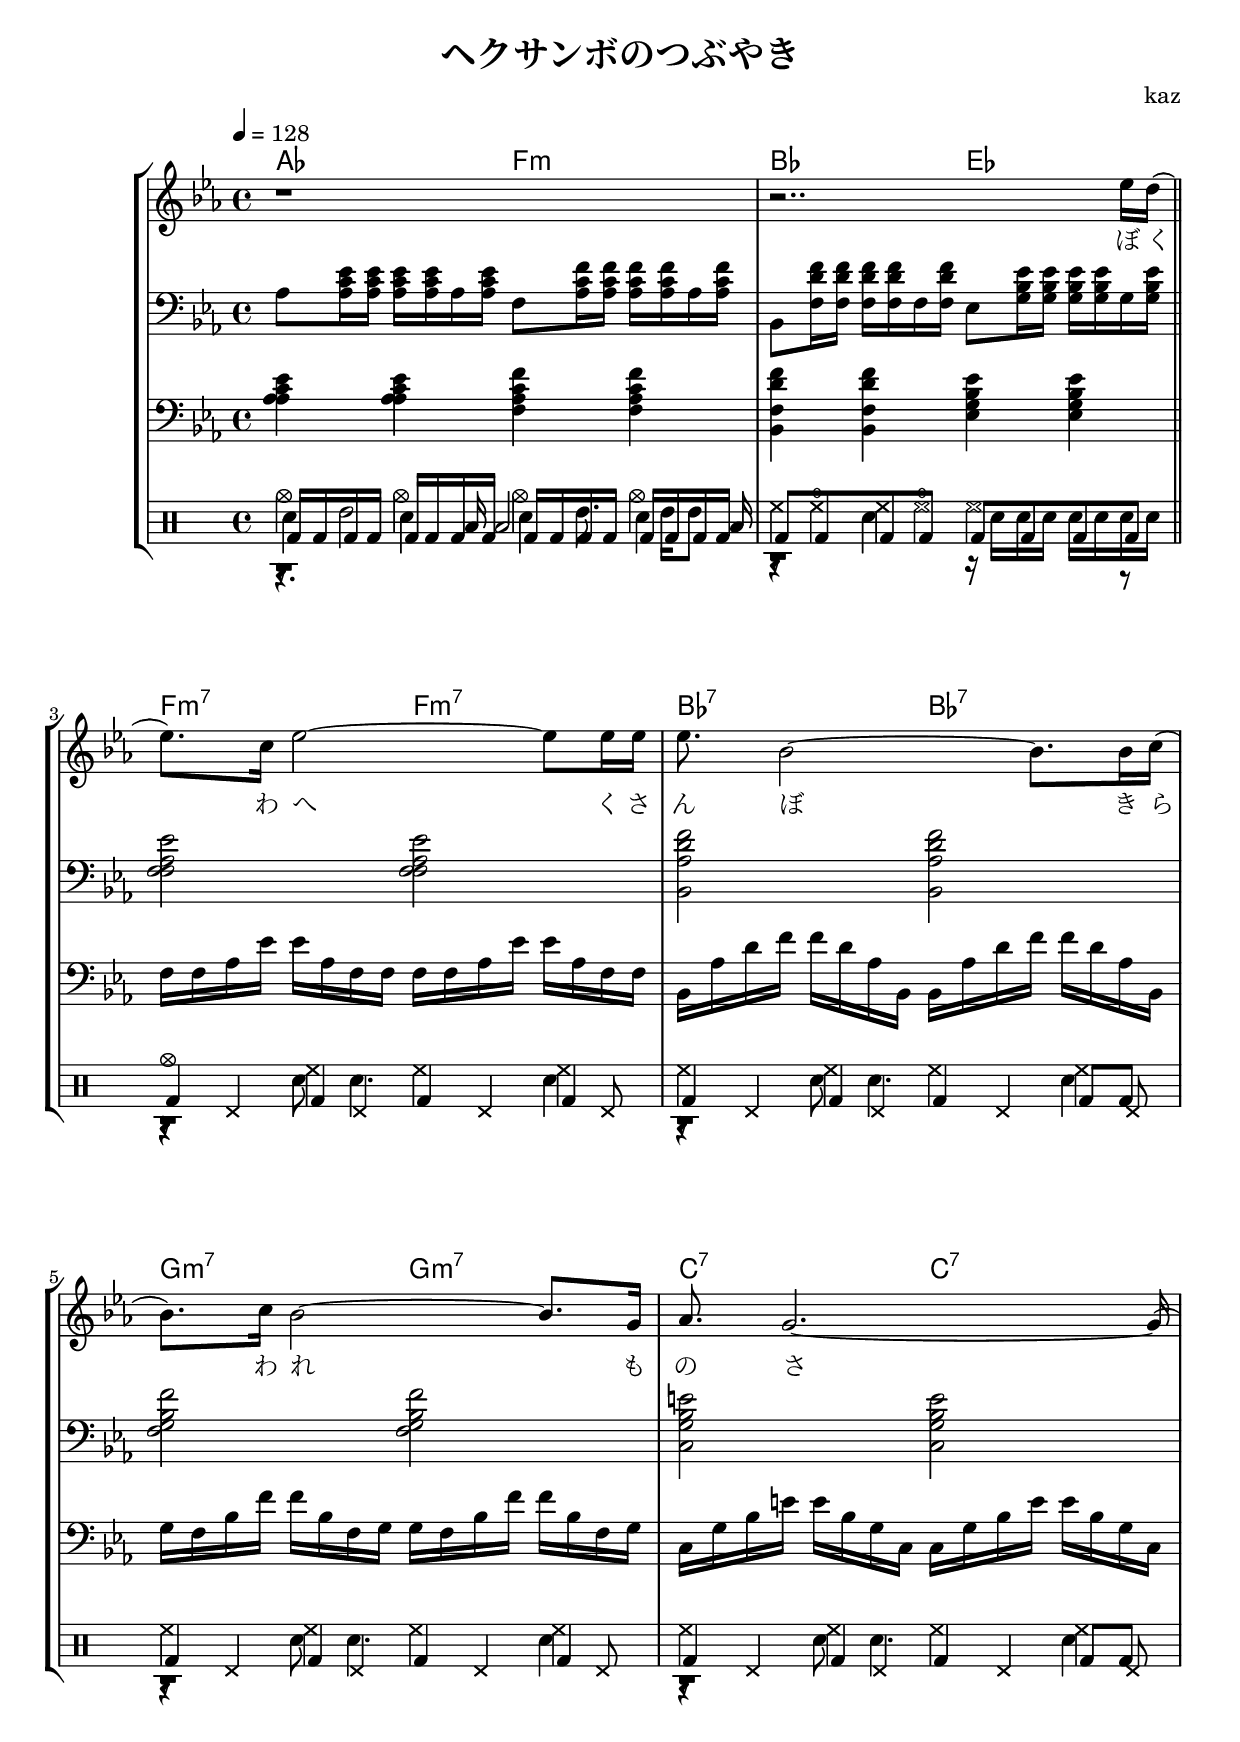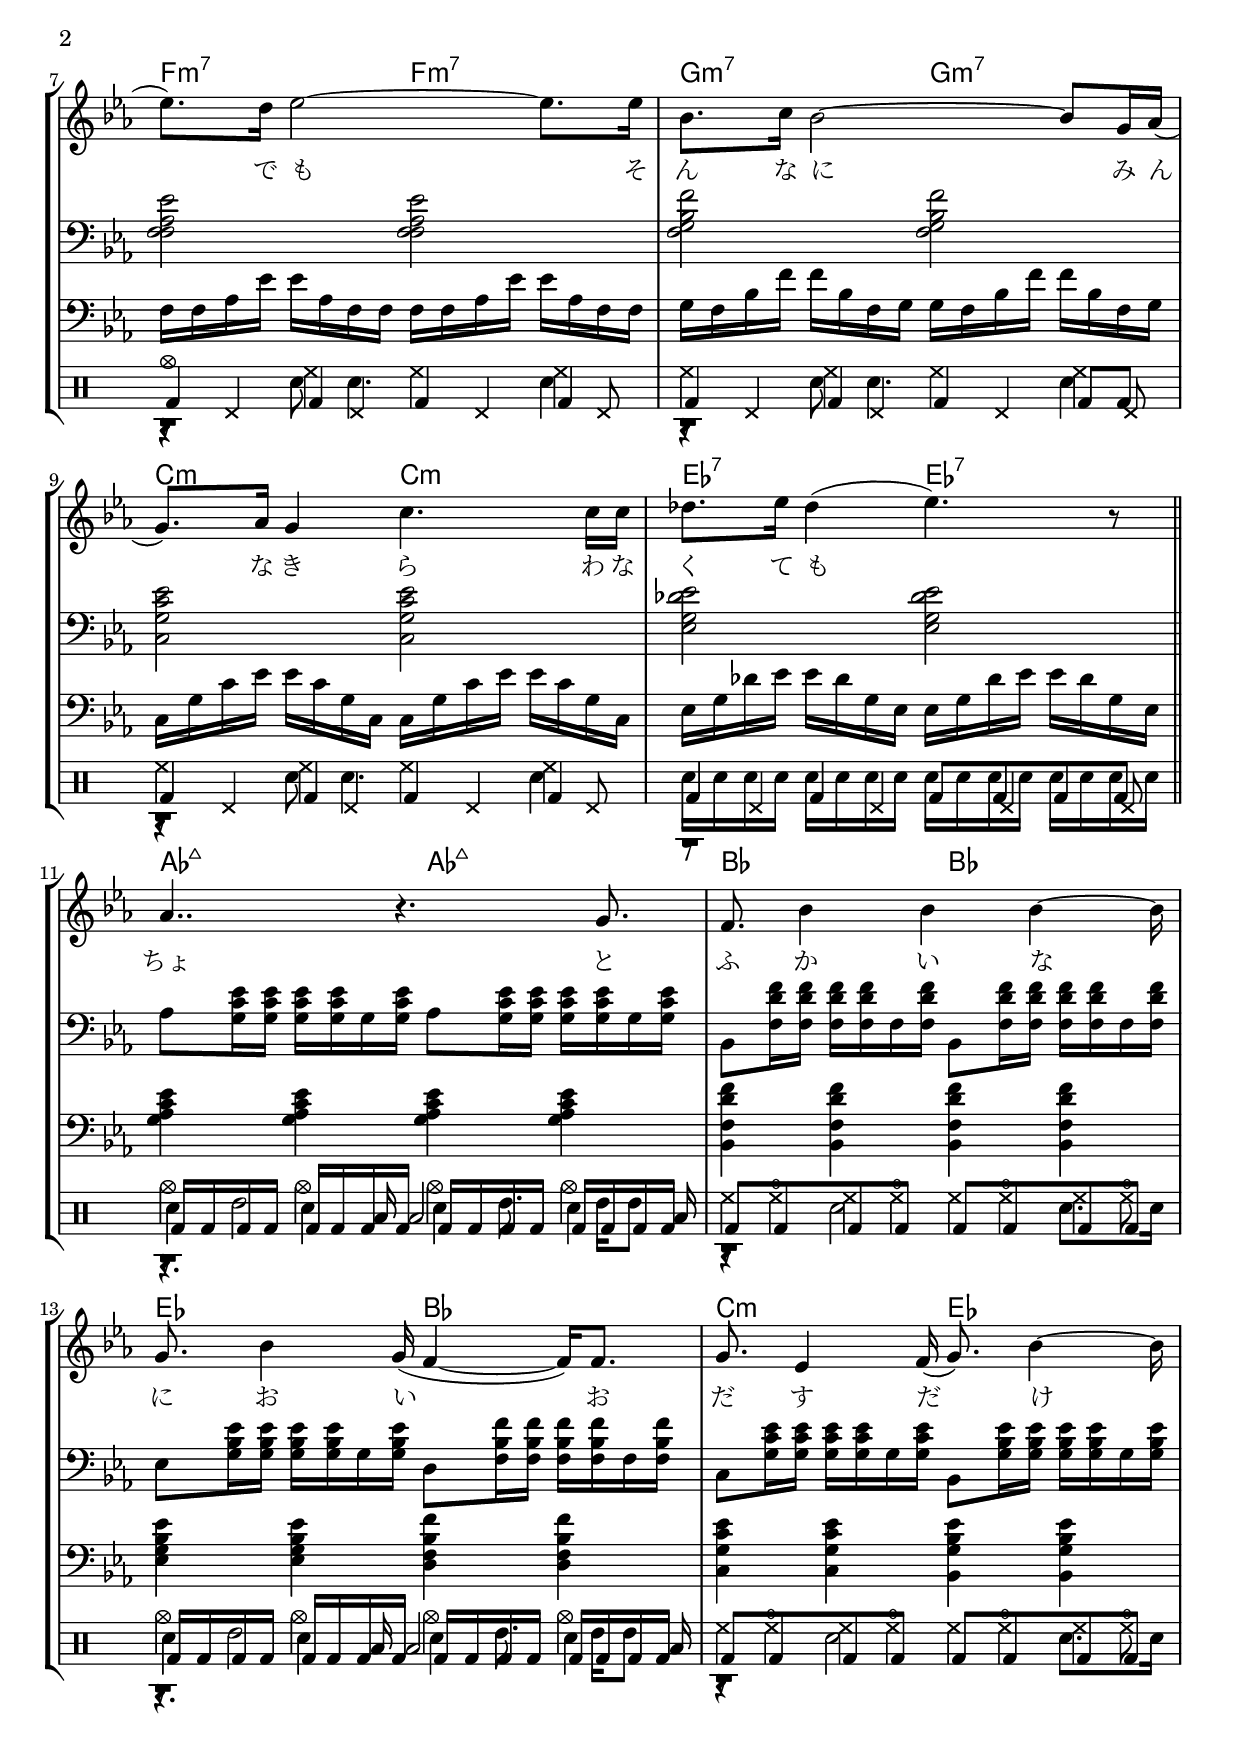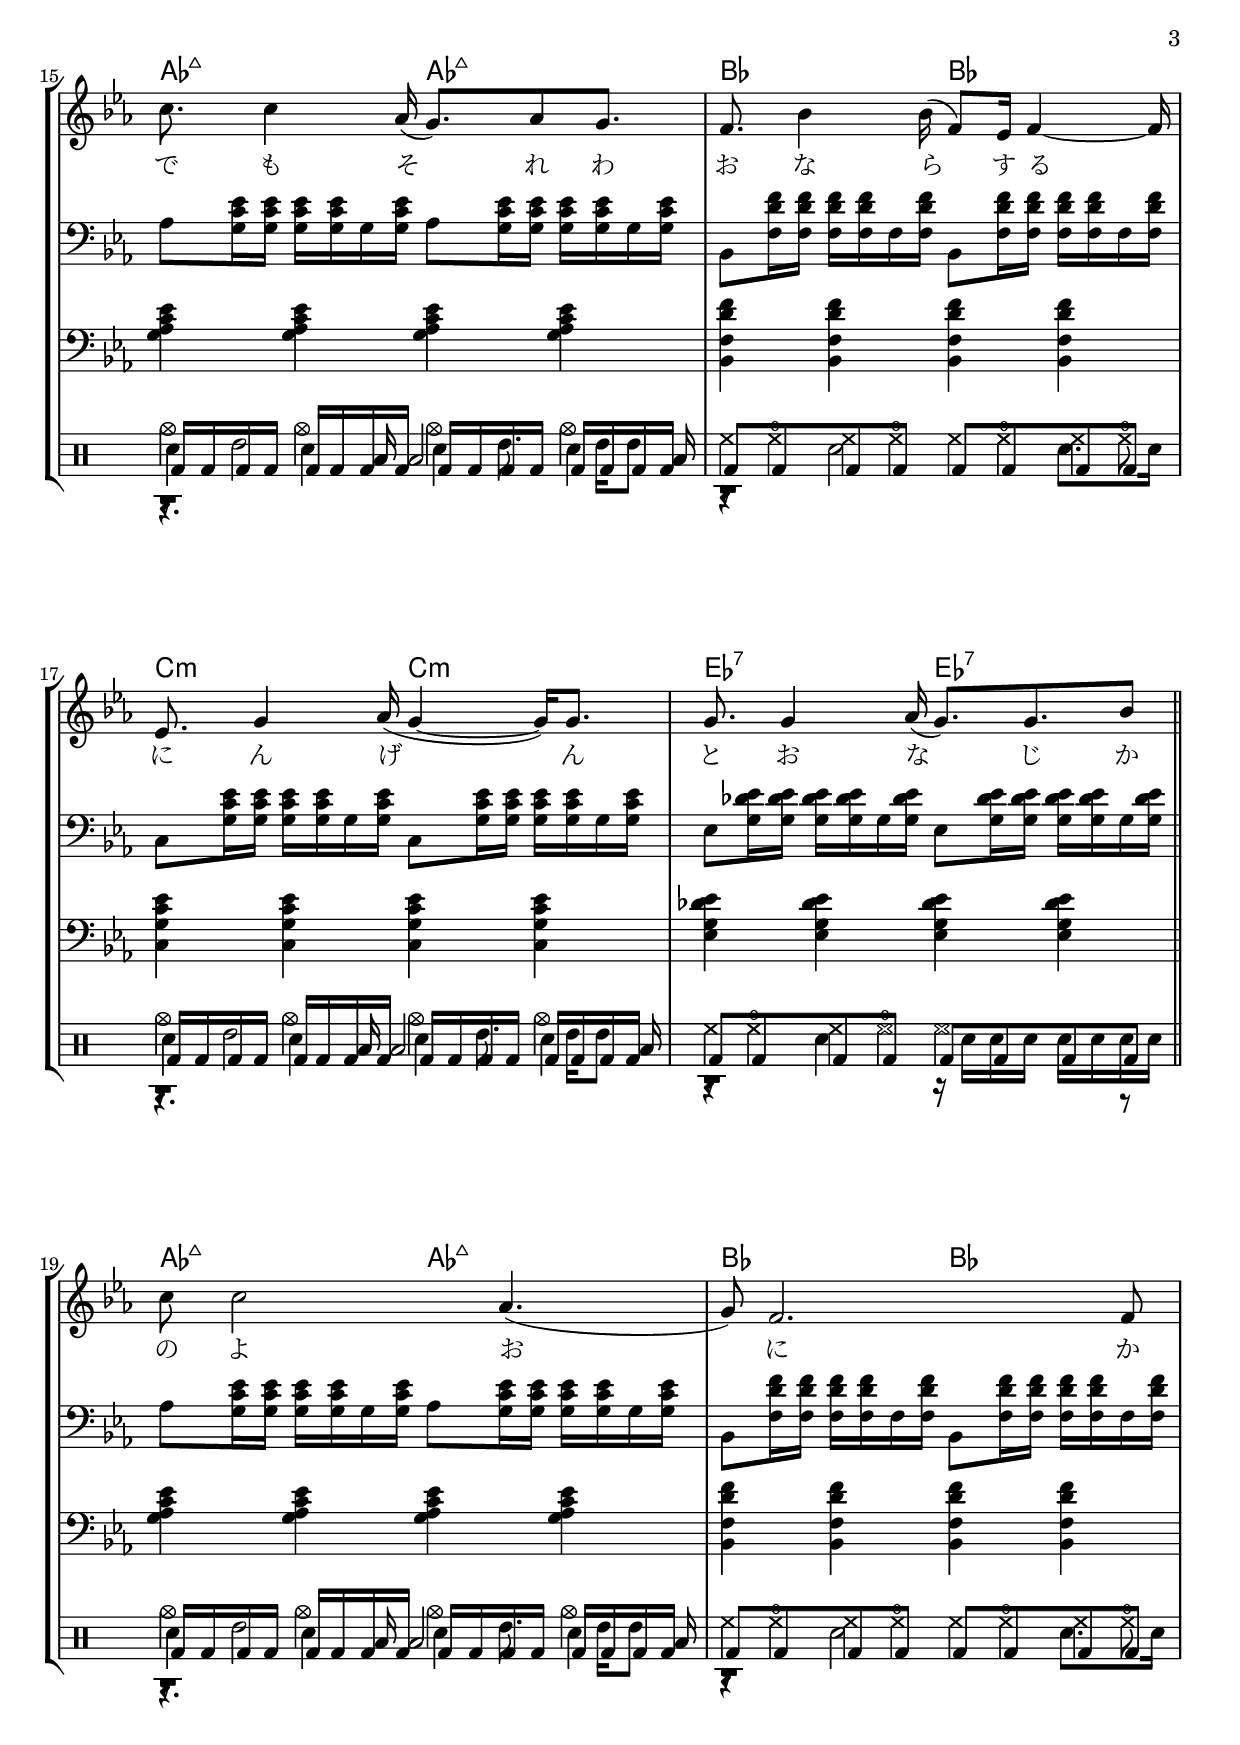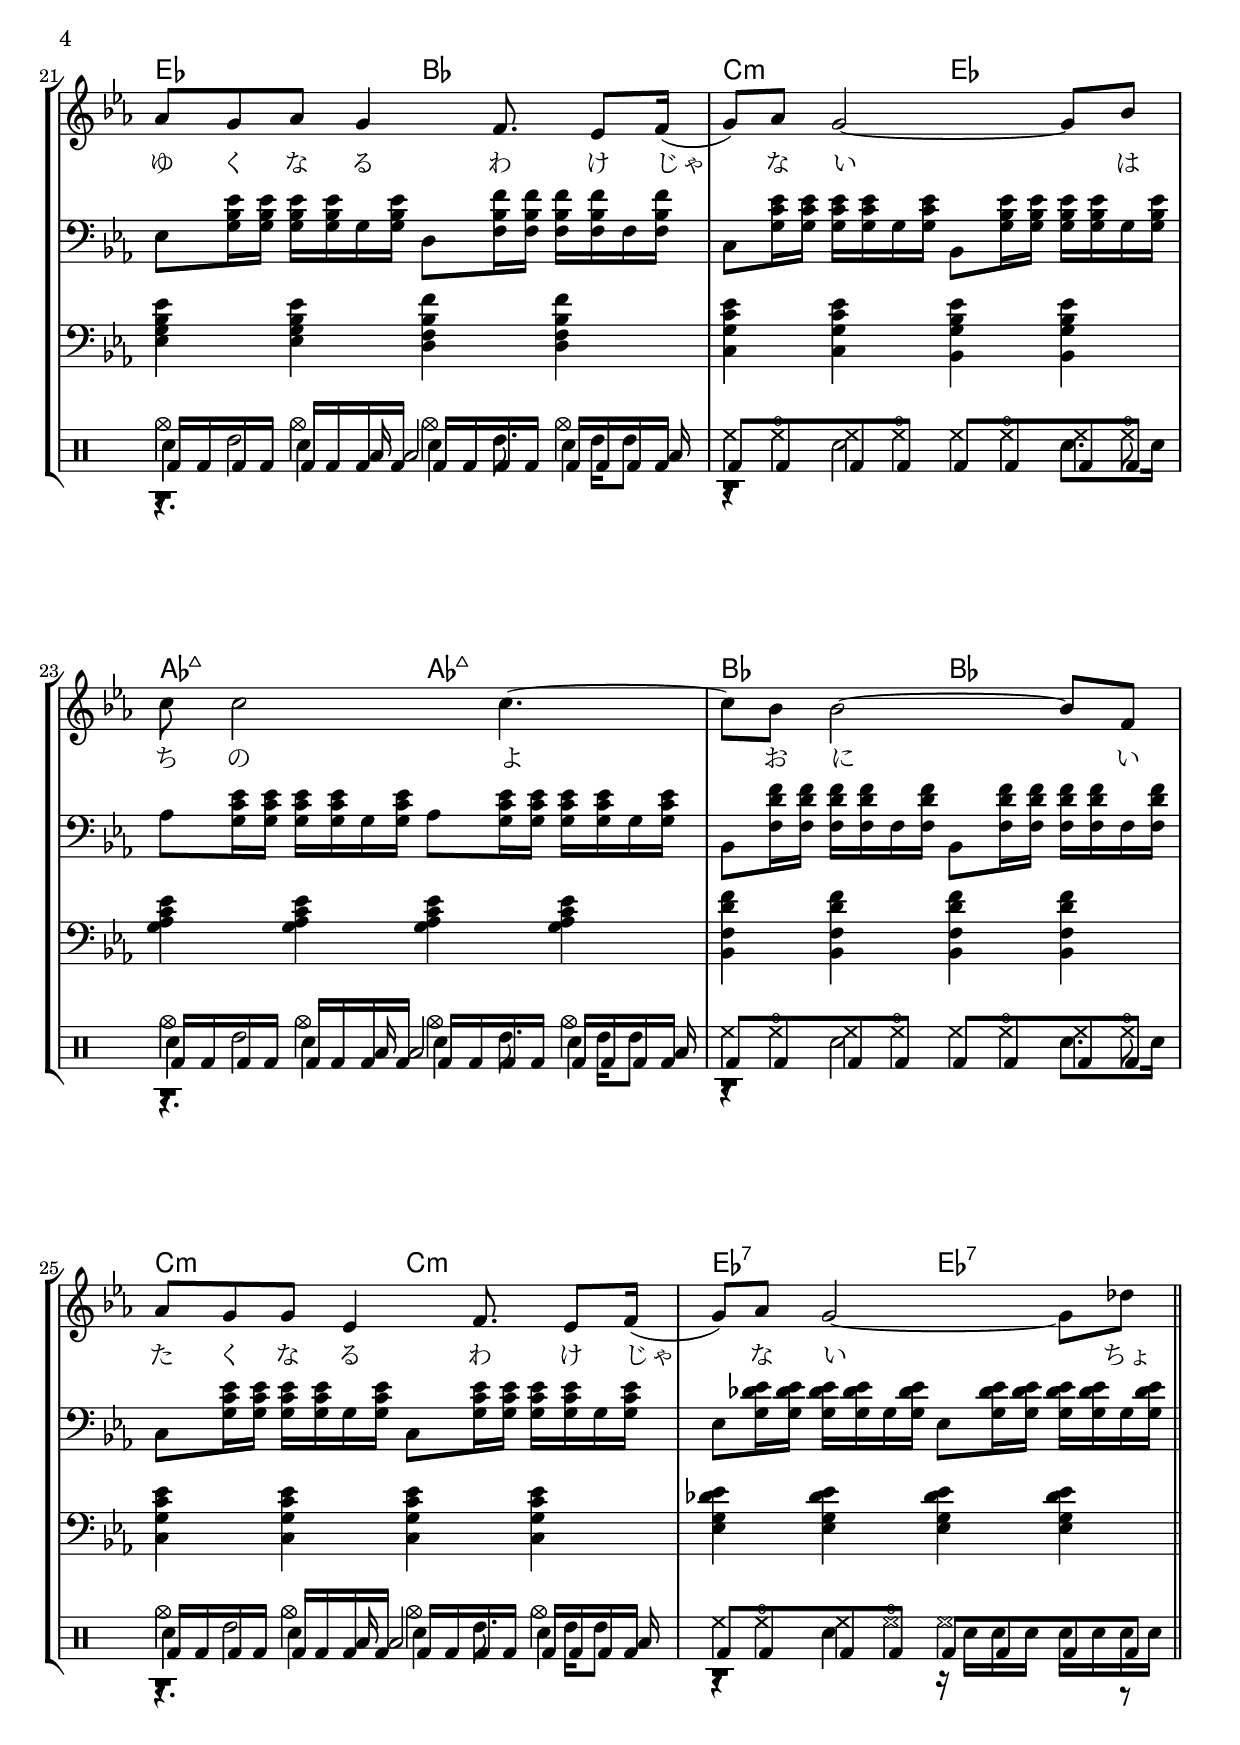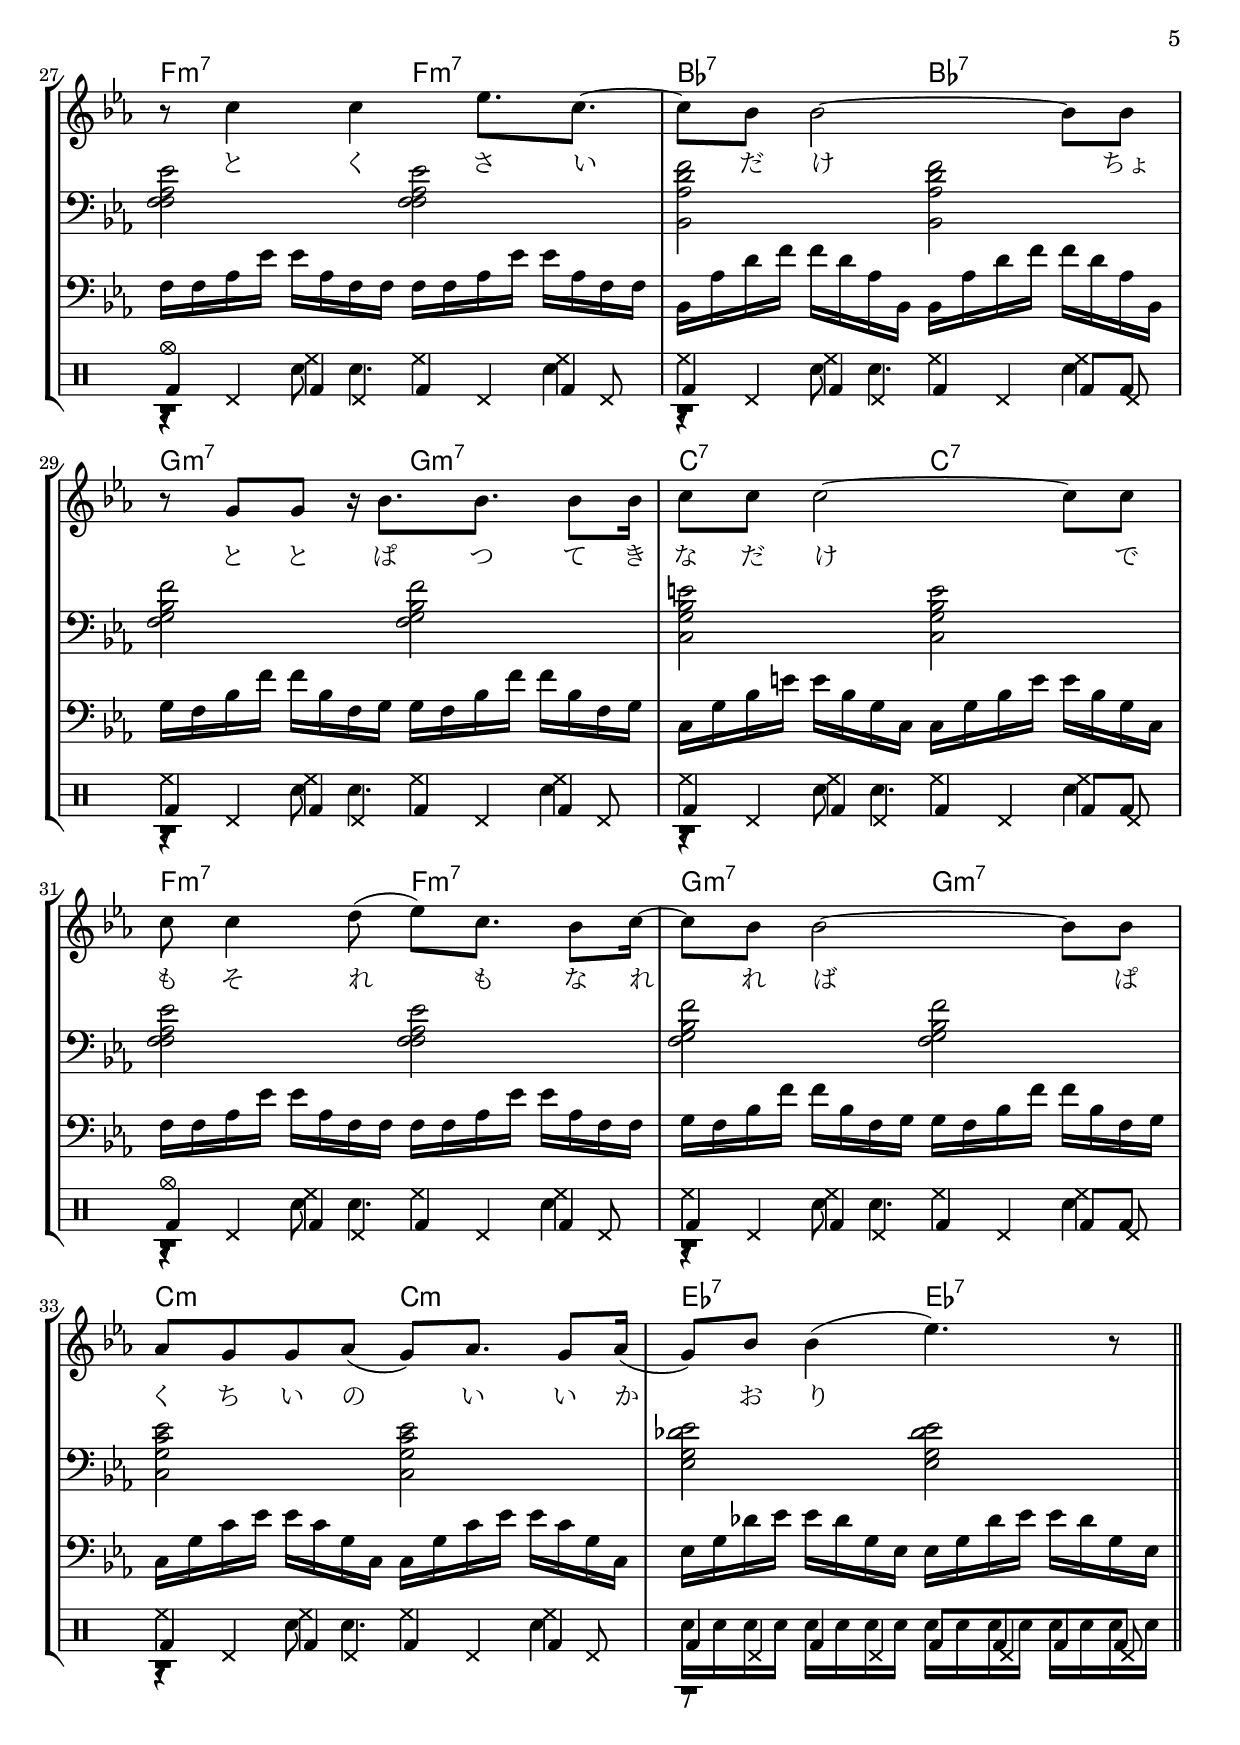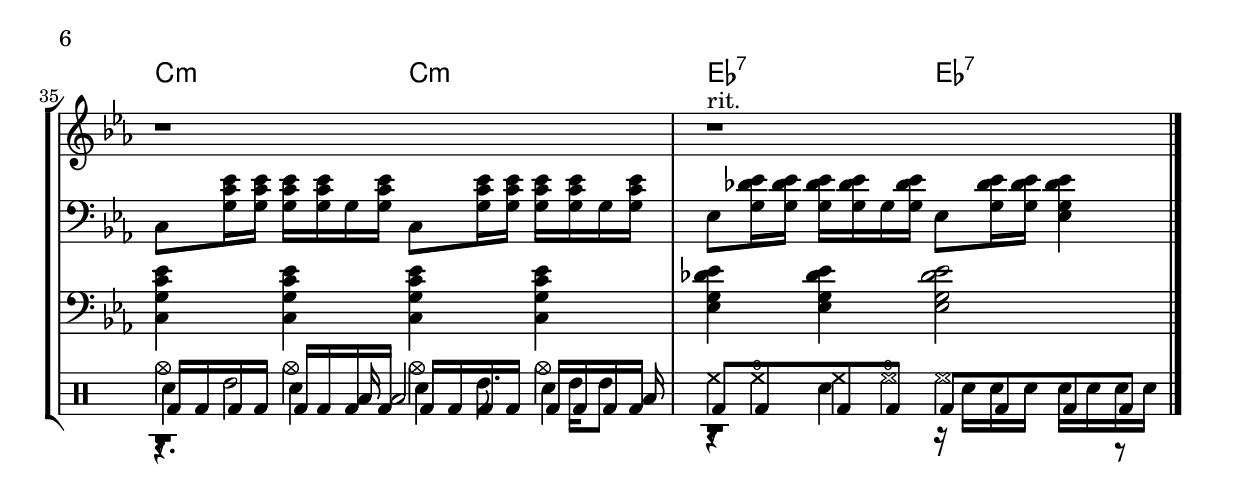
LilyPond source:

\version "2.12.1"

\header {
	title = \markup {ヘクサンボのつぶやき}
	composer = \markup \center-column {kaz}
}

harmony = \chordmode {
	as2 f:m bes es 

	f:min7 f:min7 bes:7 bes:7 g:min7 g:min7 c:7 c:7 f:min7 f:min7 g:min7 g:min7 c:m c:m es:7 es:7 

	as:maj7 as:maj7 bes bes es bes c:m es as:maj7 as:maj7 bes bes c:m c:m es:7 es:7 

	as:maj7 as:maj7 bes bes es bes c:m es as:maj7 as:maj7 bes bes c:m c:m es:7 es:7 

	f:min7 f:min7 bes:7 bes:7 g:min7 g:min7 c:7 c:7 f:min7 f:min7 g:min7 g:min7 c:m c:m es:7 es:7 

	c:m c:m es:7 es:7 
}

melody = {
	\key es \major
	\tempo 4 = 128
	r1 | r2.. 
	\set Staff.midiInstrument = #"mmi0.42"
	es''16  d''16 
	(es''8.)  c''16  es''2~es''8  es''16  es''16 
	es''8.  bes'2~bes'8.  bes'16  c''16 
	(bes'8.)  c''16  bes'2~bes'8.  g'16 
	as'8.  g'2.~g'16 
	(es''8.)  d''16  es''2~es''8.  es''16 
	bes'8.  c''16  bes'2~bes'8  g'16  as'16 
	(g'8.)  as'16  g'4  c''4.  c''16  c''16 
	des''8.  es''16  des''4  (es''4.)  	r8 	\set Staff.midiInstrument = #"mmi0.42"
	 as'4..  r4.  g'8. 
	f'8.  bes'4  bes'4  bes'4~bes'16 
	g'8.  bes'4  g'16  (f'4~f'16)  f'8. 
	g'8.  es'4  f'16  (g'8.)  bes'4~bes'16 
	c''8.  c''4  as'16  (g'8.)  as'8  g'8. 
	f'8.  bes'4  bes'16  (f'8)  es'16  f'4~f'16 
	es'8.  g'4  as'16  (g'4~g'16)  g'8. 
	g'8.  g'4  as'16  (g'8.)  g'8.  	\set Staff.midiInstrument = #"fss0.29"
	bes'8 
	c''8  c''2  as'4. 
	(g'8)  f'2.  f'8 
	as'8  g'8  as'8  g'4  f'8.  es'8  f'16 
	(g'8)  as'8  g'2~g'8  bes'8 
	c''8  c''2  c''4.~ 
	c''8  bes'8  bes'2~bes'8  f'8 
	as'8  g'8  g'8  es'4  f'8.  es'8  f'16 
	(g'8)  as'8  g'2~g'8  	\set Staff.midiInstrument = #"fss0.42"
	des''8 
	r8  c''4  c''4  es''8.  c''8.~ 
	c''8  bes'8  bes'2~bes'8  bes'8 
	r8  g'8  g'8  r16  bes'8.  bes'8.  bes'8  bes'16 
	c''8  c''8  c''2~c''8  c''8 
	c''8  c''4  d''8  (es''8)  c''8.  bes'8  c''16~ 
	c''8  bes'8  bes'2~bes'8  bes'8 
	as'8  g'8  g'8  as'8  (g'8)  as'8.  g'8  as'16 
	(g'8)  bes'8  bes'4  (es''4.)  	r8 	r1 | r1^"rit." \bar "|."
}

words = \lyricmode {
	
	ぼ  く  わ  へ  く  さ  ん  ぼ  き  ら  わ  れ  も  の  さ  で  も  そ  ん  な  に  み  ん  な  き  ら  わ  な  く  て  も  
	ちょ  と  ふ  か  い  な  に  お  い  お  だ  す  だ  け  で  も  そ  れ  わ  お  な  ら  す  る  に  ん  げ  ん  と  お  な  じ  
	か  の  よ  お  に  か  ゆ  く  な  る  わ  け  じゃ  な  い  は  ち  の  よ  お  に  い  た  く  な  る  わ  け  じゃ  な  い  
	ちょ  と  く  さ  い  だ  け  ちょ  と  と  ぱ  つ  て  き  な  だ  け  で  も  そ  れ  も  な  れ  れ  ば  ぱ  く  ち  い  の  い  い  か  お  り  
	
}

tempochange = {
	\tempo 4 = 128
	r1 | r1 \bar "||"
	\tempo 4 = 128
	r1 | r1 | r1 | r1 | r1 | r1 | r1 | r1 \bar "||"
	\tempo 4 = 128
	r1 | r1 | r1 | r1 | r1 | r1 | r1 | r1 \bar "||"
	\tempo 4 = 128
	r1 | r1 | r1 | r1 | r1 | r1 | r1 | r1 \bar "||"
	\tempo 4 = 128
	r1 | r1 | r1 | r1 | r1 | r1 | r1 | r1 \bar "||"
	\tempo 4 = 128
	r1 | \tempo 4 = 96 r2 \tempo 4 = 85 r2 \bar "|."
}

mainacc = {
	\clef bass
	\set Staff.midiInstrument = #"Pad 8 (sweep)"
	\key es \major
	\tempo 4 = 128
	as8 <as c' es'>16 <as c' es'>16   <as c' es'>16 <as c' es'>16   as16 <as c' es'>16
	f8 <as c' f'>16 <as c' f'>16   <as c' f'>16 <as c' f'>16   as16 <as c' f'>16
	bes,8 <f d' f'>16 <f d' f'>16   <f d' f'>16 <f d' f'>16   f16 <f d' f'>16
	es8 <g bes es'>16 <g bes es'>16   <g bes es'>16 <g bes es'>16   g16 <g bes es'>16
	\bar "||"

	\set Staff.midiInstrument = #"FX 1 (rain)"
	<f f as es'>2
	<f f as es'>2
	<bes, as d' f'>2
	<bes, as d' f'>2
	<g f bes f'>2
	<g f bes f'>2
	<c g bes e'>2
	<c g bes e'>2
	<f f as es'>2
	<f f as es'>2
	<g f bes f'>2
	<g f bes f'>2
	<c g c' es'>2
	<c g c' es'>2
	<es g des' es'>2
	<es g des' es'>2
	\bar "||"

	\set Staff.midiInstrument = #"FX 1 (rain)"
	as8 <g c' es'>16 <g c' es'>16   <g c' es'>16 <g c' es'>16   g16 <g c' es'>16
	as8 <g c' es'>16 <g c' es'>16   <g c' es'>16 <g c' es'>16   g16 <g c' es'>16
	bes,8 <f d' f'>16 <f d' f'>16   <f d' f'>16 <f d' f'>16   f16 <f d' f'>16
	bes,8 <f d' f'>16 <f d' f'>16   <f d' f'>16 <f d' f'>16   f16 <f d' f'>16
	es8 <g bes es'>16 <g bes es'>16   <g bes es'>16 <g bes es'>16   g16 <g bes es'>16
	d8 <f bes f'>16 <f bes f'>16   <f bes f'>16 <f bes f'>16   f16 <f bes f'>16
	c8 <g c' es'>16 <g c' es'>16   <g c' es'>16 <g c' es'>16   g16 <g c' es'>16
	bes,8 <g bes es'>16 <g bes es'>16   <g bes es'>16 <g bes es'>16   g16 <g bes es'>16
	as8 <g c' es'>16 <g c' es'>16   <g c' es'>16 <g c' es'>16   g16 <g c' es'>16
	as8 <g c' es'>16 <g c' es'>16   <g c' es'>16 <g c' es'>16   g16 <g c' es'>16
	bes,8 <f d' f'>16 <f d' f'>16   <f d' f'>16 <f d' f'>16   f16 <f d' f'>16
	bes,8 <f d' f'>16 <f d' f'>16   <f d' f'>16 <f d' f'>16   f16 <f d' f'>16
	c8 <g c' es'>16 <g c' es'>16   <g c' es'>16 <g c' es'>16   g16 <g c' es'>16
	c8 <g c' es'>16 <g c' es'>16   <g c' es'>16 <g c' es'>16   g16 <g c' es'>16
	es8 <g des' es'>16 <g des' es'>16   <g des' es'>16 <g des' es'>16   g16 <g des' es'>16
	es8 <g des' es'>16 <g des' es'>16   <g des' es'>16 <g des' es'>16   g16 <g des' es'>16
	\bar "||"

	\set Staff.midiInstrument = #"FX 1 (rain)"
	as8 <g c' es'>16 <g c' es'>16   <g c' es'>16 <g c' es'>16   g16 <g c' es'>16
	as8 <g c' es'>16 <g c' es'>16   <g c' es'>16 <g c' es'>16   g16 <g c' es'>16
	bes,8 <f d' f'>16 <f d' f'>16   <f d' f'>16 <f d' f'>16   f16 <f d' f'>16
	bes,8 <f d' f'>16 <f d' f'>16   <f d' f'>16 <f d' f'>16   f16 <f d' f'>16
	es8 <g bes es'>16 <g bes es'>16   <g bes es'>16 <g bes es'>16   g16 <g bes es'>16
	d8 <f bes f'>16 <f bes f'>16   <f bes f'>16 <f bes f'>16   f16 <f bes f'>16
	c8 <g c' es'>16 <g c' es'>16   <g c' es'>16 <g c' es'>16   g16 <g c' es'>16
	bes,8 <g bes es'>16 <g bes es'>16   <g bes es'>16 <g bes es'>16   g16 <g bes es'>16
	as8 <g c' es'>16 <g c' es'>16   <g c' es'>16 <g c' es'>16   g16 <g c' es'>16
	as8 <g c' es'>16 <g c' es'>16   <g c' es'>16 <g c' es'>16   g16 <g c' es'>16
	bes,8 <f d' f'>16 <f d' f'>16   <f d' f'>16 <f d' f'>16   f16 <f d' f'>16
	bes,8 <f d' f'>16 <f d' f'>16   <f d' f'>16 <f d' f'>16   f16 <f d' f'>16
	c8 <g c' es'>16 <g c' es'>16   <g c' es'>16 <g c' es'>16   g16 <g c' es'>16
	c8 <g c' es'>16 <g c' es'>16   <g c' es'>16 <g c' es'>16   g16 <g c' es'>16
	es8 <g des' es'>16 <g des' es'>16   <g des' es'>16 <g des' es'>16   g16 <g des' es'>16
	es8 <g des' es'>16 <g des' es'>16   <g des' es'>16 <g des' es'>16   g16 <g des' es'>16
	\bar "||"

	\set Staff.midiInstrument = #"FX 1 (rain)"
	<f f as es'>2
	<f f as es'>2
	<bes, as d' f'>2
	<bes, as d' f'>2
	<g f bes f'>2
	<g f bes f'>2
	<c g bes e'>2
	<c g bes e'>2
	<f f as es'>2
	<f f as es'>2
	<g f bes f'>2
	<g f bes f'>2
	<c g c' es'>2
	<c g c' es'>2
	<es g des' es'>2
	<es g des' es'>2
	\bar "||"

	\set Staff.midiInstrument = #"FX 1 (rain)"
	c8 <g c' es'>16 <g c' es'>16   <g c' es'>16 <g c' es'>16   g16 <g c' es'>16
	c8 <g c' es'>16 <g c' es'>16   <g c' es'>16 <g c' es'>16   g16 <g c' es'>16
	es8 <g des' es'>16 <g des' es'>16   <g des' es'>16 <g des' es'>16   g16 <g des' es'>16
	es8 <g des' es'>16 <g des' es'>16 <es g des' es'>4
	\bar "|."
}

subacc = {
	\clef bass
	\set Staff.midiInstrument = #"Orchestra Hit"
	\key es \major
	\tempo 4 = 128
	<as as c' es'>4 <as as c' es'>4
	<f as c' f'>4 <f as c' f'>4
	<bes, f d' f'>4 <bes, f d' f'>4
	<es g bes es'>4 <es g bes es'>4
	\bar "||"

	\set Staff.midiInstrument = #"Trumpet"
	f16 f as es' es' as f f
	f16 f as es' es' as f f
	bes,16 as d' f' f' d' as bes,
	bes,16 as d' f' f' d' as bes,
	g16 f bes f' f' bes f g
	g16 f bes f' f' bes f g
	c16 g bes e' e' bes g c
	c16 g bes e' e' bes g c
	f16 f as es' es' as f f
	f16 f as es' es' as f f
	g16 f bes f' f' bes f g
	g16 f bes f' f' bes f g
	c16 g c' es' es' c' g c
	c16 g c' es' es' c' g c
	es16 g des' es' es' des' g es
	es16 g des' es' es' des' g es
	\bar "||"

	\set Staff.midiInstrument = #"Orchestra Hit"
	<as g c' es'>4 <as g c' es'>4
	<as g c' es'>4 <as g c' es'>4
	<bes, f d' f'>4 <bes, f d' f'>4
	<bes, f d' f'>4 <bes, f d' f'>4
	<es g bes es'>4 <es g bes es'>4
	<d f bes f'>4 <d f bes f'>4
	<c g c' es'>4 <c g c' es'>4
	<bes, g bes es'>4 <bes, g bes es'>4
	<as g c' es'>4 <as g c' es'>4
	<as g c' es'>4 <as g c' es'>4
	<bes, f d' f'>4 <bes, f d' f'>4
	<bes, f d' f'>4 <bes, f d' f'>4
	<c g c' es'>4 <c g c' es'>4
	<c g c' es'>4 <c g c' es'>4
	<es g des' es'>4 <es g des' es'>4
	<es g des' es'>4 <es g des' es'>4
	\bar "||"

	\set Staff.midiInstrument = #"Orchestra Hit"
	<as g c' es'>4 <as g c' es'>4
	<as g c' es'>4 <as g c' es'>4
	<bes, f d' f'>4 <bes, f d' f'>4
	<bes, f d' f'>4 <bes, f d' f'>4
	<es g bes es'>4 <es g bes es'>4
	<d f bes f'>4 <d f bes f'>4
	<c g c' es'>4 <c g c' es'>4
	<bes, g bes es'>4 <bes, g bes es'>4
	<as g c' es'>4 <as g c' es'>4
	<as g c' es'>4 <as g c' es'>4
	<bes, f d' f'>4 <bes, f d' f'>4
	<bes, f d' f'>4 <bes, f d' f'>4
	<c g c' es'>4 <c g c' es'>4
	<c g c' es'>4 <c g c' es'>4
	<es g des' es'>4 <es g des' es'>4
	<es g des' es'>4 <es g des' es'>4
	\bar "||"

	\set Staff.midiInstrument = #"Trumpet"
	f16 f as es' es' as f f
	f16 f as es' es' as f f
	bes,16 as d' f' f' d' as bes,
	bes,16 as d' f' f' d' as bes,
	g16 f bes f' f' bes f g
	g16 f bes f' f' bes f g
	c16 g bes e' e' bes g c
	c16 g bes e' e' bes g c
	f16 f as es' es' as f f
	f16 f as es' es' as f f
	g16 f bes f' f' bes f g
	g16 f bes f' f' bes f g
	c16 g c' es' es' c' g c
	c16 g c' es' es' c' g c
	es16 g des' es' es' des' g es
	es16 g des' es' es' des' g es
	\bar "||"

	\set Staff.midiInstrument = #"Orchestra Hit"
	<c g c' es'>4 <c g c' es'>4
	<c g c' es'>4 <c g c' es'>4
	<es g des' es'>4 <es g des' es'>4
	<es g des' es'>2
	\bar "|."
}

percA = {
	\drummode {
	r1  |hh4 hh4 hh2  \bar "||"
	r4 hh4 hh4 hh4  |hh4 hh4 hh4 hh4  |hh4 hh4 hh4 hh4  |hh4 hh4 hh4 hh4  |r4 hh4 hh4 hh4  |hh4 hh4 hh4 hh4  |hh4 hh4 hh4 hh4  |r1  \bar "||"
	r1  |hh4 hh4 hh4 hh4  |r1  |hh4 hh4 hh4 hh4  |r1  |hh4 hh4 hh4 hh4  |r1  |hh4 hh4 hh2  \bar "||"
	r1  |hh4 hh4 hh4 hh4  |r1  |hh4 hh4 hh4 hh4  |r1  |hh4 hh4 hh4 hh4  |r1  |hh4 hh4 hh2  \bar "||"
	r4 hh4 hh4 hh4  |hh4 hh4 hh4 hh4  |hh4 hh4 hh4 hh4  |hh4 hh4 hh4 hh4  |r4 hh4 hh4 hh4  |hh4 hh4 hh4 hh4  |hh4 hh4 hh4 hh4  |r1  \bar "||"
	r1  |hh4 hh4 hh2  \bar "|."
	}
}

percB = {
	\drummode {
	sn4 sn4 sn4 sn4  |r4 sn4 r16 sn16 sn16 sn16 sn16 sn16 sn16 sn16  \bar "||"
	r4 sn8 sn4. sn4  |r4 sn8 sn4. sn4  |r4 sn8 sn4. sn4  |r4 sn8 sn4. sn4  |r4 sn8 sn4. sn4  |r4 sn8 sn4. sn4  |r4 sn8 sn4. sn4  |sn16 sn16 sn16 sn16 sn16 sn16 sn16 sn16 sn16 sn16 sn16 sn16 sn16 sn16 sn16 sn16  \bar "||"
	sn4 sn4 sn4 sn4  |r4 sn2 sn8. sn16  |sn4 sn4 sn4 sn4  |r4 sn2 sn8. sn16  |sn4 sn4 sn4 sn4  |r4 sn2 sn8. sn16  |sn4 sn4 sn4 sn4  |r4 sn4 r16 sn16 sn16 sn16 sn16 sn16 sn16 sn16  \bar "||"
	sn4 sn4 sn4 sn4  |r4 sn2 sn8. sn16  |sn4 sn4 sn4 sn4  |r4 sn2 sn8. sn16  |sn4 sn4 sn4 sn4  |r4 sn2 sn8. sn16  |sn4 sn4 sn4 sn4  |r4 sn4 r16 sn16 sn16 sn16 sn16 sn16 sn16 sn16  \bar "||"
	r4 sn8 sn4. sn4  |r4 sn8 sn4. sn4  |r4 sn8 sn4. sn4  |r4 sn8 sn4. sn4  |r4 sn8 sn4. sn4  |r4 sn8 sn4. sn4  |r4 sn8 sn4. sn4  |sn16 sn16 sn16 sn16 sn16 sn16 sn16 sn16 sn16 sn16 sn16 sn16 sn16 sn16 sn16 sn16  \bar "||"
	sn4 sn4 sn4 sn4  |r4 sn4 r16 sn16 sn16 sn16 sn16 sn16 sn16 sn16  \bar "|."
	}
}

percC = {
	\drummode {
	bd16 bd16 bd16 bd16 bd16 bd16 bd16 bd16 bd16 bd16 bd16 bd16 bd16 bd16 bd16 bd16  |bd8 bd8 bd8 bd8 bd8 bd8 bd8 bd8  \bar "||"
	bd4 bd4 bd4 bd4  |bd4 bd4 bd4 bd8 bd8  |bd4 bd4 bd4 bd4  |bd4 bd4 bd4 bd8 bd8  |bd4 bd4 bd4 bd4  |bd4 bd4 bd4 bd8 bd8  |bd4 bd4 bd4 bd4  |bd4 bd4 bd8 bd8 bd8 bd8  \bar "||"
	bd16 bd16 bd16 bd16 bd16 bd16 bd16 bd16 bd16 bd16 bd16 bd16 bd16 bd16 bd16 bd16  |bd8 bd8 bd8 bd8 bd8 bd8 bd8 bd8  |bd16 bd16 bd16 bd16 bd16 bd16 bd16 bd16 bd16 bd16 bd16 bd16 bd16 bd16 bd16 bd16  |bd8 bd8 bd8 bd8 bd8 bd8 bd8 bd8  |bd16 bd16 bd16 bd16 bd16 bd16 bd16 bd16 bd16 bd16 bd16 bd16 bd16 bd16 bd16 bd16  |bd8 bd8 bd8 bd8 bd8 bd8 bd8 bd8  |bd16 bd16 bd16 bd16 bd16 bd16 bd16 bd16 bd16 bd16 bd16 bd16 bd16 bd16 bd16 bd16  |bd8 bd8 bd8 bd8 bd8 bd8 bd8 bd8  \bar "||"
	bd16 bd16 bd16 bd16 bd16 bd16 bd16 bd16 bd16 bd16 bd16 bd16 bd16 bd16 bd16 bd16  |bd8 bd8 bd8 bd8 bd8 bd8 bd8 bd8  |bd16 bd16 bd16 bd16 bd16 bd16 bd16 bd16 bd16 bd16 bd16 bd16 bd16 bd16 bd16 bd16  |bd8 bd8 bd8 bd8 bd8 bd8 bd8 bd8  |bd16 bd16 bd16 bd16 bd16 bd16 bd16 bd16 bd16 bd16 bd16 bd16 bd16 bd16 bd16 bd16  |bd8 bd8 bd8 bd8 bd8 bd8 bd8 bd8  |bd16 bd16 bd16 bd16 bd16 bd16 bd16 bd16 bd16 bd16 bd16 bd16 bd16 bd16 bd16 bd16  |bd8 bd8 bd8 bd8 bd8 bd8 bd8 bd8  \bar "||"
	bd4 bd4 bd4 bd4  |bd4 bd4 bd4 bd8 bd8  |bd4 bd4 bd4 bd4  |bd4 bd4 bd4 bd8 bd8  |bd4 bd4 bd4 bd4  |bd4 bd4 bd4 bd8 bd8  |bd4 bd4 bd4 bd4  |bd4 bd4 bd8 bd8 bd8 bd8  \bar "||"
	bd16 bd16 bd16 bd16 bd16 bd16 bd16 bd16 bd16 bd16 bd16 bd16 bd16 bd16 bd16 bd16  |bd8 bd8 bd8 bd8 bd8 bd8 bd8 bd8  \bar "|."
	}
}

percD = {
	\drummode {
	r1  |r8 hho4 hho2 r8  \bar "||"
	r8 hhp4 hhp4 hhp4 hhp8  |r8 hhp4 hhp4 hhp4 hhp8  |r8 hhp4 hhp4 hhp4 hhp8  |r8 hhp4 hhp4 hhp4 hhp8  |r8 hhp4 hhp4 hhp4 hhp8  |r8 hhp4 hhp4 hhp4 hhp8  |r8 hhp4 hhp4 hhp4 hhp8  |r8 hhp4 hhp4 hhp4 hhp8  \bar "||"
	r1  |r8 hho4 hho4 hho4 hho8  |r1  |r8 hho4 hho4 hho4 hho8  |r1  |r8 hho4 hho4 hho4 hho8  |r1  |r8 hho4 hho2 r8  \bar "||"
	r1  |r8 hho4 hho4 hho4 hho8  |r1  |r8 hho4 hho4 hho4 hho8  |r1  |r8 hho4 hho4 hho4 hho8  |r1  |r8 hho4 hho2 r8  \bar "||"
	r8 hhp4 hhp4 hhp4 hhp8  |r8 hhp4 hhp4 hhp4 hhp8  |r8 hhp4 hhp4 hhp4 hhp8  |r8 hhp4 hhp4 hhp4 hhp8  |r8 hhp4 hhp4 hhp4 hhp8  |r8 hhp4 hhp4 hhp4 hhp8  |r8 hhp4 hhp4 hhp4 hhp8  |r8 hhp4 hhp4 hhp4 hhp8  \bar "||"
	r1  |r8 hho4 hho2 r8  \bar "|."
	}
}

percE = {
	\drummode {
	cymc4 cymc4 cymc4 cymc4  |r1 \bar "||"
	cymc1  |r1 |r1 |r1 |cymc1  |r1 |r1 |r1 \bar "||"
	cymc4 cymc4 cymc4 cymc4  |r1 |cymc4 cymc4 cymc4 cymc4  |r1 |cymc4 cymc4 cymc4 cymc4  |r1 |cymc4 cymc4 cymc4 cymc4  |r1 \bar "||"
	cymc4 cymc4 cymc4 cymc4  |r1 |cymc4 cymc4 cymc4 cymc4  |r1 |cymc4 cymc4 cymc4 cymc4  |r1 |cymc4 cymc4 cymc4 cymc4  |r1 \bar "||"
	cymc1  |r1 |r1 |r1 |cymc1  |r1 |r1 |r1 \bar "||"
	cymc4 cymc4 cymc4 cymc4  |r1 \bar "|."
	}
}

percF = {
	\drummode {
	r8 tommh2 tommh8. tommh16 tommh8  |r1 \bar "||"
	r1 | r1 | r1 | r1 | r1 | r1 | r1 | r1 \bar "||"
	r8 tommh2 tommh8. tommh16 tommh8  |r1 |r8 tommh2 tommh8. tommh16 tommh8  |r1 |r8 tommh2 tommh8. tommh16 tommh8  |r1 |r8 tommh2 tommh8. tommh16 tommh8  |r1 \bar "||"
	r8 tommh2 tommh8. tommh16 tommh8  |r1 |r8 tommh2 tommh8. tommh16 tommh8  |r1 |r8 tommh2 tommh8. tommh16 tommh8  |r1 |r8 tommh2 tommh8. tommh16 tommh8  |r1 \bar "||"
	r1 | r1 | r1 | r1 | r1 | r1 | r1 | r1 \bar "||"
	r8 tommh2 tommh8. tommh16 tommh8  |r1 \bar "|."
	}
}

percG = {
	\drummode {
	r4. toml16 toml2 toml16  |r1 \bar "||"
	r1 | r1 | r1 | r1 | r1 | r1 | r1 | r1 \bar "||"
	r4. toml16 toml2 toml16  |r1 |r4. toml16 toml2 toml16  |r1 |r4. toml16 toml2 toml16  |r1 |r4. toml16 toml2 toml16  |r1 \bar "||"
	r4. toml16 toml2 toml16  |r1 |r4. toml16 toml2 toml16  |r1 |r4. toml16 toml2 toml16  |r1 |r4. toml16 toml2 toml16  |r1 \bar "||"
	r1 | r1 | r1 | r1 | r1 | r1 | r1 | r1 \bar "||"
	r4. toml16 toml2 toml16  |r1 \bar "|."
	}
}

\score {
	<<
		\new StaffGroup <<
			\new ChordNames {\harmony}
			\new Voice = "melody" {\melody}
			\new Lyrics \lyricsto "melody" \words
			\new Staff = "mainacc" {\mainacc}
			\new Staff = "subacc" {\subacc}
			\new DrumStaff <<
				\new DrumVoice {\percA}
				\new DrumVoice {\percB}
				\new DrumVoice {\percC}
				\new DrumVoice {\percD}
				\new DrumVoice {\percE}
				\new DrumVoice {\percF}
				\new DrumVoice {\percG}
			>>
		>>
	>>
	\layout { }
}
